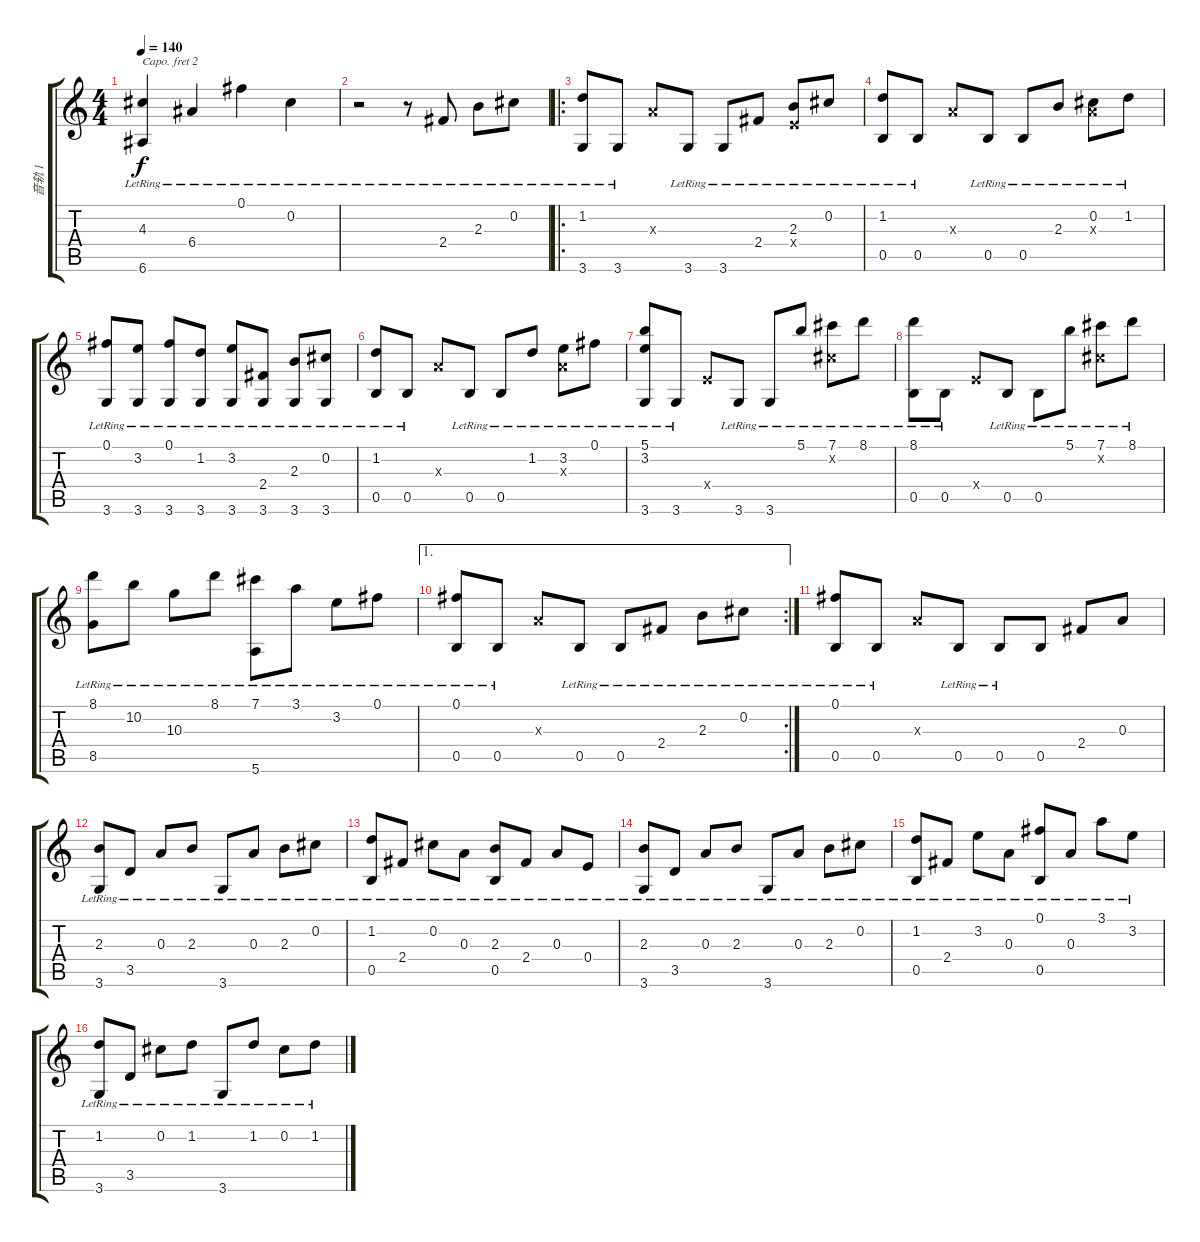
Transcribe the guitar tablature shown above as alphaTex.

\track ("音轨 1" "音轨 1") {instrument acousticguitarsteel}
\staff {score tabs}
\capo 2
\tuning (E4 B3 G3 D3 A2 D2) {hide}
\ts (4 4)
\tempo 140
\clef g2
\ks c
(4.3{lr} 6.6{lr}).4{dy f} 6.4{lr}.4 0.1{lr}.4 0.2{lr}.4 |
r.2 r.8 2.4{lr}.8 2.3{lr}.8 0.2{lr}.8 |
\ro
(1.2{lr} 3.6{lr}).8 3.6{lr}.8 0.3{x}.8 3.6{lr}.8 3.6{lr}.8 2.4{lr}.8 (2.3{lr} 0.4{x}).8 0.2{lr}.8 |
(1.2{lr} 0.5{lr}).8 0.5{lr}.8 0.3{x}.8 0.5{lr}.8 0.5{lr}.8 2.3{lr}.8 (0.2{lr} 0.3{x}).8 1.2{lr}.8 |
(0.1{lr} 3.6{lr}).8 (3.2{lr} 3.6{lr}).8 (0.1{lr} 3.6{lr}).8 (1.2{lr} 3.6{lr}).8 (3.2{lr} 3.6{lr}).8 (2.4{lr} 3.6{lr}).8 (2.3{lr} 3.6{lr}).8 (0.2{lr} 3.6{lr}).8 |
(1.2{lr} 0.5{lr}).8 0.5{lr}.8 0.3{x}.8 0.5{lr}.8 0.5{lr}.8 1.2{lr}.8 (3.2{lr} 0.3{x}).8 0.1{lr}.8 |
(5.1{lr} 3.2{lr} 3.6{lr}).8 3.6{lr}.8 0.4{x}.8 3.6{lr}.8 3.6{lr}.8 5.1{lr}.8 (7.1{lr} 0.2{x}).8 8.1{lr}.8 |
(8.1{lr} 0.5{lr}).8 0.5{lr}.8 0.4{x}.8 0.5{lr}.8 0.5{lr}.8 5.1{lr}.8 (7.1{lr} 0.2{x}).8 8.1{lr}.8 |
(8.1{lr} 8.5{lr}).8 10.2{lr}.8 10.3{lr}.8 8.1{lr}.8 (7.1{lr} 5.6{lr}).8 3.1{lr}.8 3.2{lr}.8 0.1{lr}.8 |
\ae 1
\rc 2
(0.1{lr} 0.5{lr}).8 0.5{lr}.8 0.3{x}.8 0.5{lr}.8 0.5{lr}.8 2.4{lr}.8 2.3{lr}.8 0.2{lr}.8 |
(0.1{lr} 0.5{lr}).8 0.5{lr}.8 0.3{x}.8 0.5{lr}.8 0.5{lr}.8 0.5.8 2.4.8 0.3.8 |
(2.3{lr} 3.6{lr}).8 3.5{lr}.8 0.3{lr}.8 2.3{lr}.8 3.6{lr}.8 0.3{lr}.8 2.3{lr}.8 0.2{lr}.8 |
(1.2{lr} 0.5{lr}).8 2.4{lr}.8 0.2{lr}.8 0.3{lr}.8 (2.3{lr} 0.5{lr}).8 2.4{lr}.8 0.3{lr}.8 0.4{lr}.8 |
(2.3{lr} 3.6{lr}).8 3.5{lr}.8 0.3{lr}.8 2.3{lr}.8 3.6{lr}.8 0.3{lr}.8 2.3{lr}.8 0.2{lr}.8 |
(1.2{lr} 0.5{lr}).8 2.4{lr}.8 3.2{lr}.8 0.3{lr}.8 (0.1{lr} 0.5{lr}).8 0.3{lr}.8 3.1{lr}.8 3.2{lr}.8 |
(1.2{lr} 3.6{lr}).8 3.5{lr}.8 0.2{lr}.8 1.2{lr}.8 3.6{lr}.8 1.2{lr}.8 0.2{lr}.8 1.2{lr}.8
